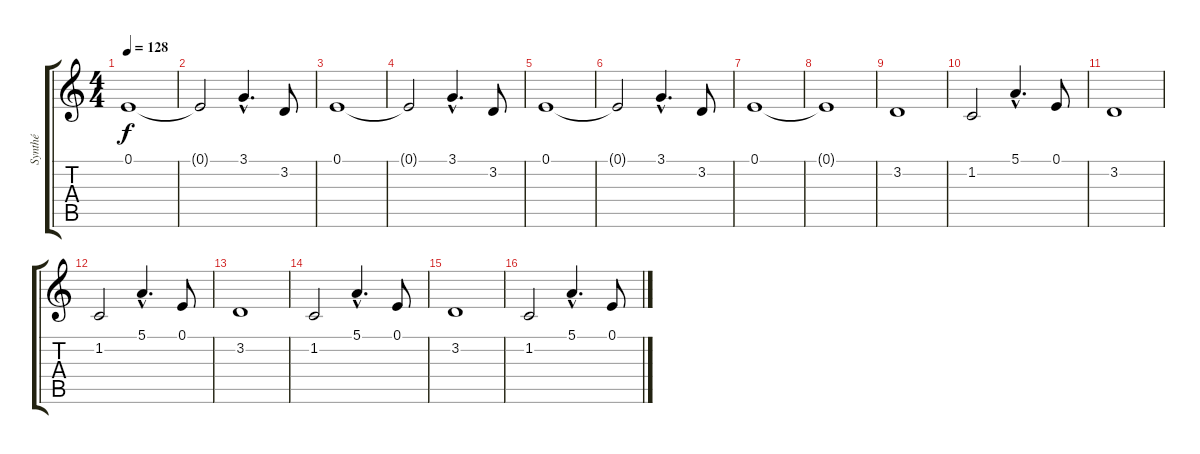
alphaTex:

\track ("Synthé" "Synthé") {instrument drawbarorgan}
\staff {score tabs}
\tuning (E4 B3 G3 D3 A2 E2) {hide}
\ts (4 4)
\tempo 128
\clef g2
\ks c
0.1.1{dy f instrument drawbarorgan} |
0.1{t}.2 3.1{hac}.4{d} 3.2.8 |
0.1.1 |
0.1{t}.2 3.1{hac}.4{d} 3.2.8 |
0.1.1 |
0.1{t}.2 3.1{hac}.4{d} 3.2.8 |
0.1.1 |
0.1{t}.1 |
3.2.1 |
1.2.2 5.1{hac}.4{d} 0.1.8 |
3.2.1 |
1.2.2 5.1{hac}.4{d} 0.1.8 |
3.2.1 |
1.2.2 5.1{hac}.4{d} 0.1.8 |
3.2.1 |
1.2.2 5.1{hac}.4{d} 0.1.8
